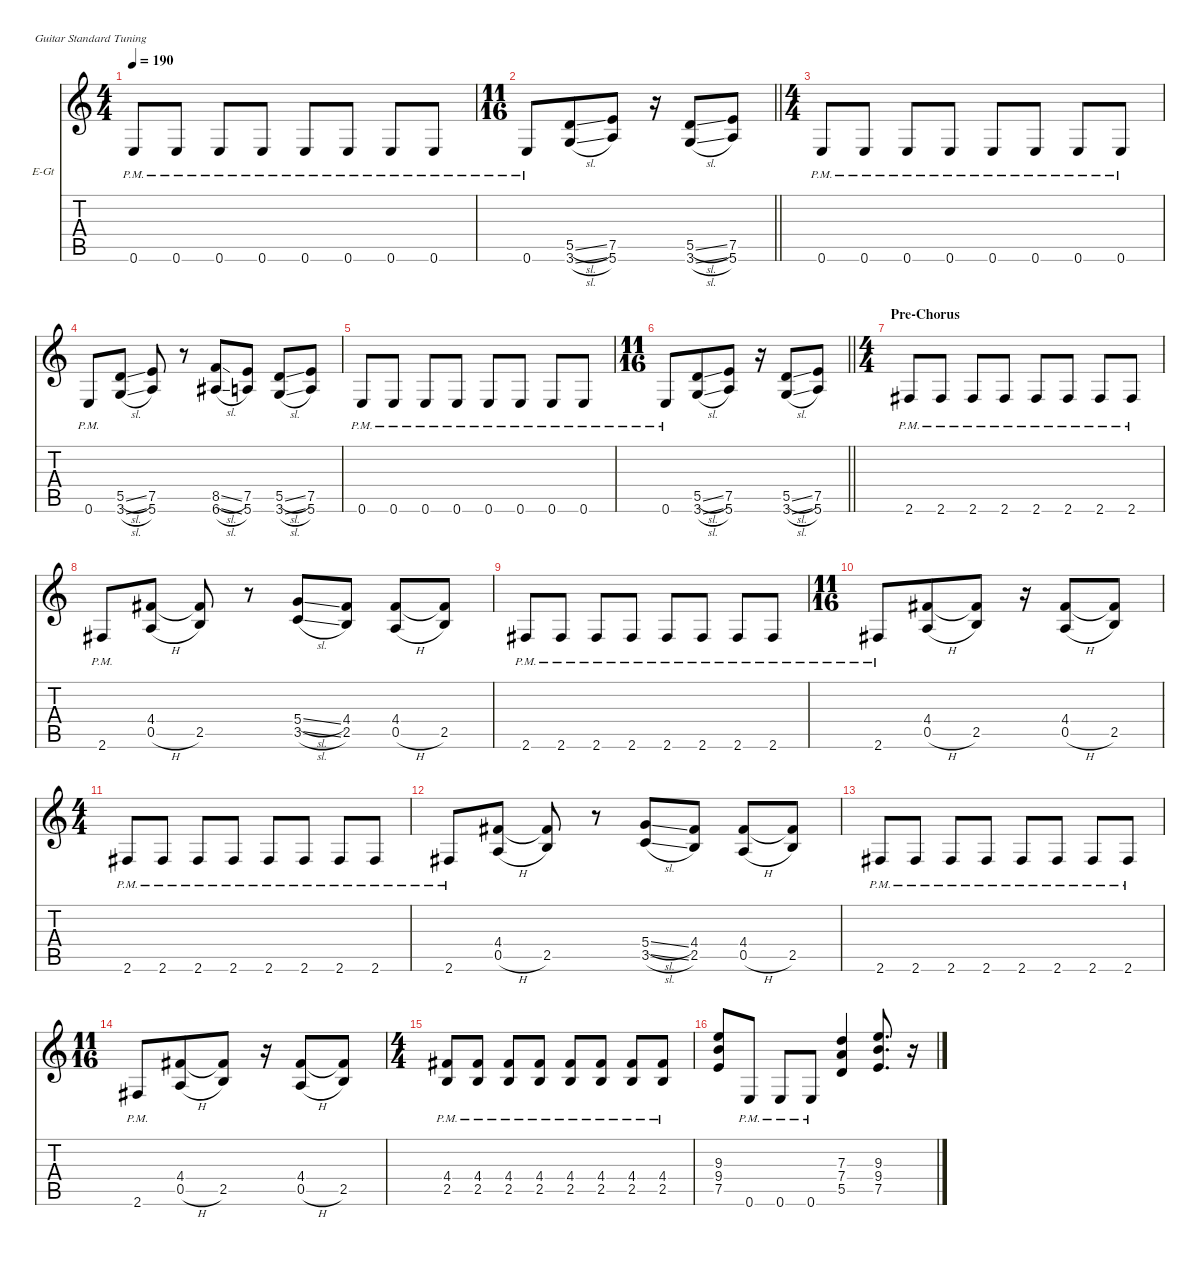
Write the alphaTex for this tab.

\hideDynamics
\bracketExtendMode nobrackets
\firstSystemTrackNameOrientation horizontal
\otherSystemsTrackNameOrientation horizontal
\track ("James Hetfield" "E-Gt") {instrument distortionguitar}
\staff {score tabs}
\tuning (E4 B3 G3 D3 A2 E2)
\ts (4 4)
\tempo 190
\clef g2
\ks c
0.6{pm}.8{dy fff} 0.6{pm}.8 0.6{pm}.8 0.6{pm}.8 0.6{pm}.8 0.6{pm}.8 0.6{pm}.8 0.6{pm}.8 |
\ts (11 16)
\beaming (8 3 2)
\barLineRight lightlight
0.6{pm}.8 (5.5{sl} 3.6{sl}).8 (7.5 5.6).8 r.16 (5.5{sl} 3.6{sl}).8 (7.5 5.6).8{dy f} |
\ts (4 4)
\beaming (8 2 2 2 2)
0.6{pm}.8{dy fff} 0.6{pm}.8 0.6{pm}.8 0.6{pm}.8 0.6{pm}.8 0.6{pm}.8 0.6{pm}.8 0.6{pm}.8 |
0.6{pm}.8 (5.5{sl} 3.6{sl}).8 (7.5 5.6).8 r.8 (8.5{sl} 6.6{sl acc #}).8 (7.5 5.6).8 (5.5{sl} 3.6{sl}).8 (7.5 5.6).8{dy f} |
0.6{pm}.8{dy fff} 0.6{pm}.8 0.6{pm}.8 0.6{pm}.8 0.6{pm}.8 0.6{pm}.8 0.6{pm}.8 0.6{pm}.8 |
\ts (11 16)
\beaming (8 3 2)
\barLineRight lightlight
0.6{pm}.8 (5.5{sl} 3.6{sl}).8 (7.5 5.6).8 r.16 (5.5{sl} 3.6{sl}).8 (7.5 5.6).8{dy f} |
\ts (4 4)
\beaming (8 2 2 2 2)
\section ("" "Pre-Chorus")
2.6{pm acc #}.8{dy fff} 2.6{pm acc #}.8 2.6{pm acc #}.8 2.6{pm acc #}.8 2.6{pm acc #}.8 2.6{pm acc #}.8 2.6{pm acc #}.8 2.6{pm acc #}.8 |
2.6{pm acc #}.8 (4.4{acc #} 0.5{h}).8 (4.4{t acc #} 2.5).8{dy f} r.8 (5.4{sl} 3.5{sl}).8 (4.4{acc #} 2.5).8{dy fff} (4.4{acc #} 0.5{h}).8 (4.4{t acc #} 2.5).8{dy f} |
2.6{pm acc #}.8{dy fff} 2.6{pm acc #}.8 2.6{pm acc #}.8 2.6{pm acc #}.8 2.6{pm acc #}.8 2.6{pm acc #}.8 2.6{pm acc #}.8 2.6{pm acc #}.8 |
\ts (11 16)
\beaming (8 3 2)
2.6{pm acc #}.8 (4.4{acc #} 0.5{h}).8 (4.4{t acc #} 2.5).8{dy f} r.16 (4.4{acc #} 0.5{h}).8{dy fff} (4.4{t acc #} 2.5).8{dy f} |
\ts (4 4)
\beaming (8 2 2 2 2)
2.6{pm acc #}.8{dy fff} 2.6{pm acc #}.8 2.6{pm acc #}.8 2.6{pm acc #}.8 2.6{pm acc #}.8 2.6{pm acc #}.8 2.6{pm acc #}.8 2.6{pm acc #}.8 |
2.6{pm acc #}.8 (4.4{acc #} 0.5{h}).8 (4.4{t acc #} 2.5).8{dy f} r.8 (5.4{sl} 3.5{sl}).8 (4.4{acc #} 2.5).8{dy fff} (4.4{acc #} 0.5{h}).8 (4.4{t acc #} 2.5).8{dy f} |
2.6{pm acc #}.8{dy fff} 2.6{pm acc #}.8 2.6{pm acc #}.8 2.6{pm acc #}.8 2.6{pm acc #}.8 2.6{pm acc #}.8 2.6{pm acc #}.8 2.6{pm acc #}.8 |
\ts (11 16)
\beaming (8 3 2)
2.6{pm acc #}.8 (4.4{acc #} 0.5{h}).8 (4.4{t acc #} 2.5).8{dy f} r.16 (4.4{acc #} 0.5{h}).8{dy fff} (4.4{t acc #} 2.5).8{dy f} |
\ts (4 4)
\beaming (8 2 2 2 2)
(4.4{pm acc #} 2.5{pm}).8 (4.4{pm acc #} 2.5{pm}).8 (4.4{pm acc #} 2.5{pm}).8 (4.4{pm acc #} 2.5{pm}).8 (4.4{pm acc #} 2.5{pm}).8 (4.4{pm acc #} 2.5{pm}).8 (4.4{pm acc #} 2.5{pm}).8 (4.4{pm acc #} 2.5{pm}).8 |
(9.3 9.4 7.5).8{dy fff} 0.6{pm}.8 0.6{pm}.8 0.6{pm}.8 (7.3 7.4 5.5).4 (9.3 9.4 7.5).8{d} r.16
